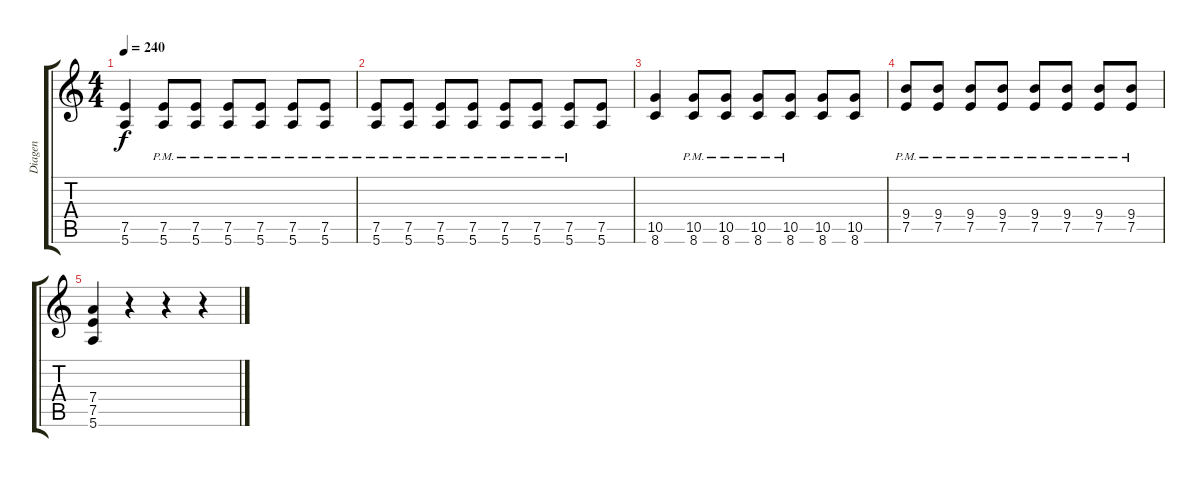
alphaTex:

\track ("Diagen" "Diagen") {instrument overdrivenguitar}
\staff {score tabs}
\tuning (E4 B3 G3 D3 A2 E2) {hide}
\ts (4 4)
\tempo 240
\clef g2
\ks c
(7.5 5.6).4{dy f} (7.5{pm} 5.6{pm}).8 (7.5{pm} 5.6{pm}).8 (7.5{pm} 5.6{pm}).8 (7.5{pm} 5.6{pm}).8 (7.5{pm} 5.6{pm}).8 (7.5{pm} 5.6{pm}).8 |
(7.5{pm} 5.6{pm}).8 (7.5{pm} 5.6{pm}).8 (7.5{pm} 5.6{pm}).8 (7.5{pm} 5.6{pm}).8 (7.5{pm} 5.6{pm}).8 (7.5{pm} 5.6{pm}).8 (7.5{pm} 5.6{pm}).8 (7.5 5.6).8 |
(10.5 8.6).4 (10.5{pm} 8.6{pm}).8 (10.5{pm} 8.6{pm}).8 (10.5{pm} 8.6{pm}).8 (10.5{pm} 8.6{pm}).8 (10.5 8.6).8 (10.5 8.6).8 |
(9.4{pm} 7.5{pm}).8 (9.4{pm} 7.5{pm}).8 (9.4{pm} 7.5{pm}).8 (9.4{pm} 7.5{pm}).8 (9.4{pm} 7.5{pm}).8 (9.4{pm} 7.5{pm}).8 (9.4{pm} 7.5{pm}).8 (9.4{pm} 7.5{pm}).8 |
(7.4 7.5 5.6).4 r.4 r.4 r.4
